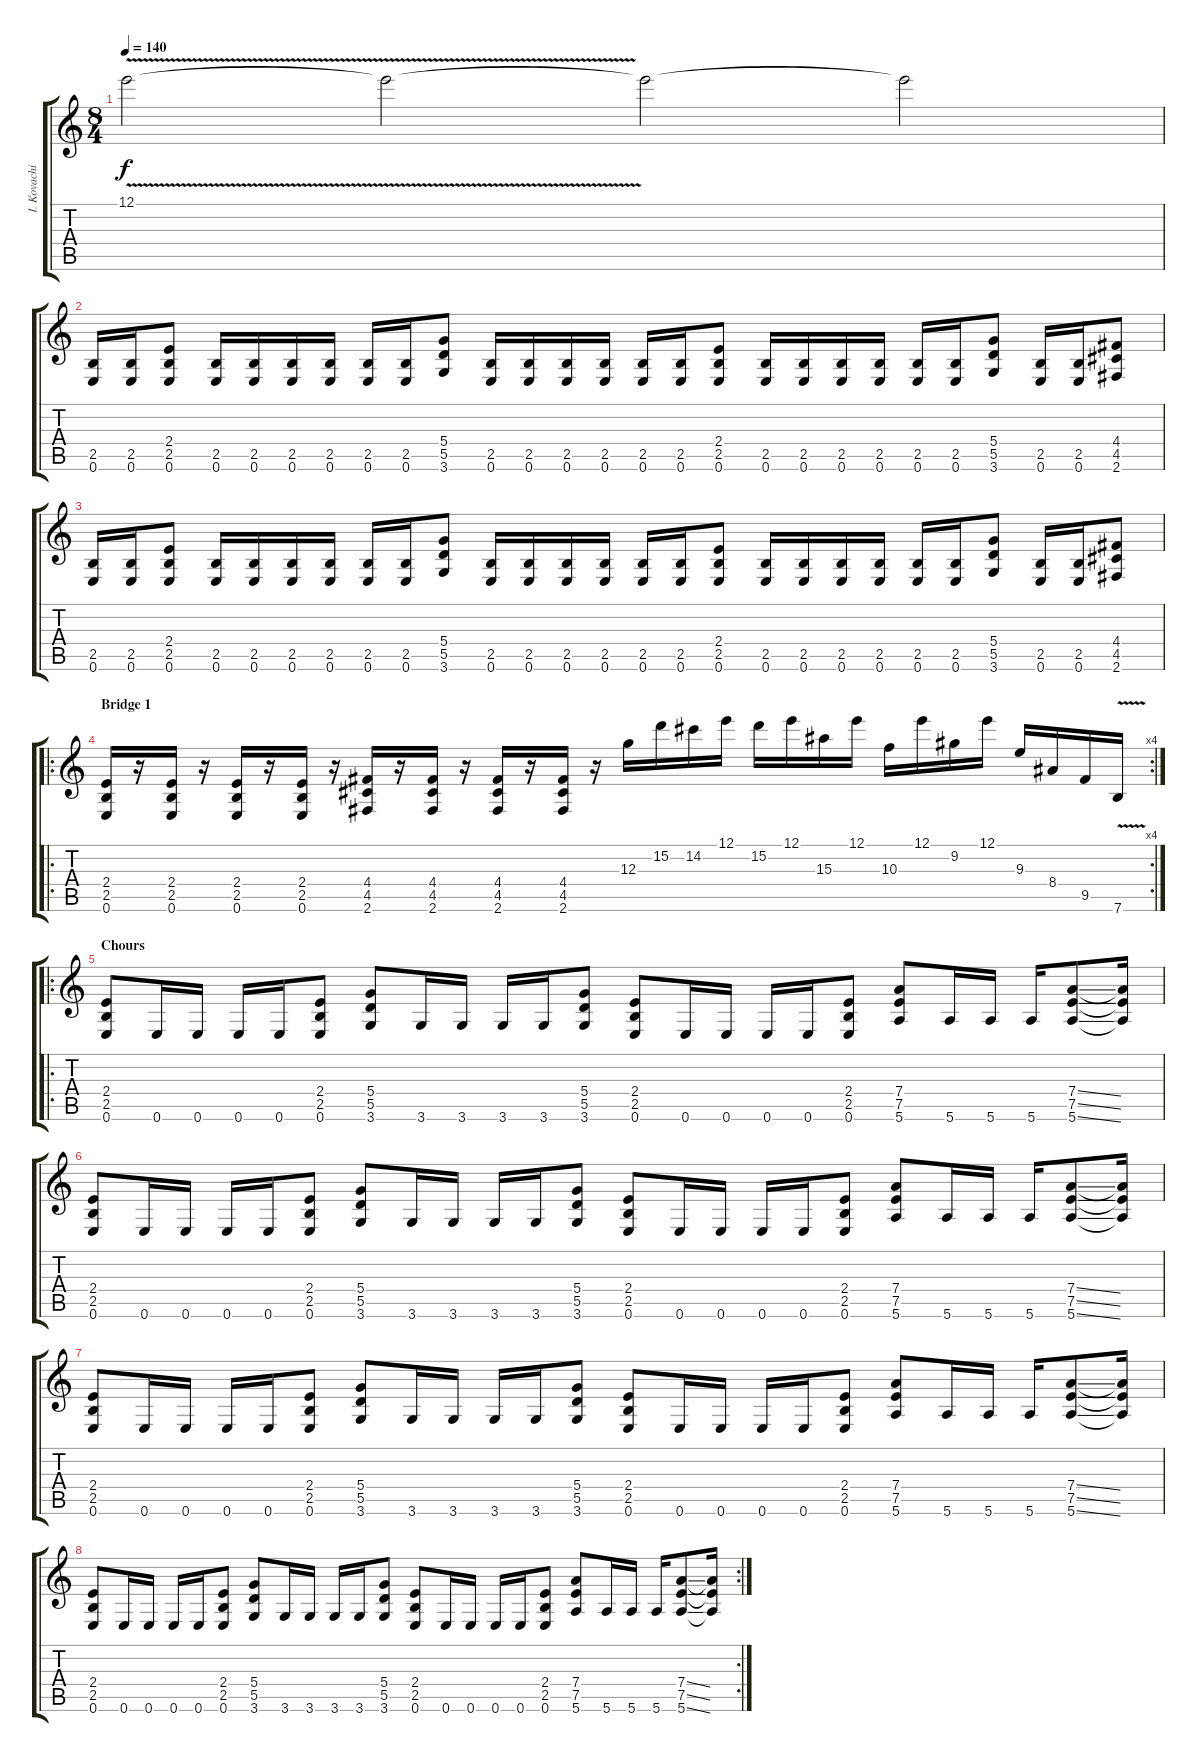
\track ("I. Kovachi" "I. Kovachi") {instrument distortionguitar}
\staff {score tabs}
\tuning (E4 B3 G3 D3 A2 E2) {hide}
\ts (8 4)
\tempo 140
\clef g2
\ks c
12.1{v}.2{dy f} 12.1{t}.2 12.1{t}.2 12.1{t}.2 |
(2.5 0.6).16 (2.5 0.6).16 (2.4 2.5 0.6).8 (2.5 0.6).16 (2.5 0.6).16 (2.5 0.6).16 (2.5 0.6).16 (2.5 0.6).16 (2.5 0.6).16 (5.4 5.5 3.6).8 (2.5 0.6).16 (2.5 0.6).16 (2.5 0.6).16 (2.5 0.6).16 (2.5 0.6).16 (2.5 0.6).16 (2.4 2.5 0.6).8 (2.5 0.6).16 (2.5 0.6).16 (2.5 0.6).16 (2.5 0.6).16 (2.5 0.6).16 (2.5 0.6).16 (5.4 5.5 3.6).8 (2.5 0.6).16 (2.5 0.6).16 (4.4 4.5 2.6).8 |
(2.5 0.6).16 (2.5 0.6).16 (2.4 2.5 0.6).8 (2.5 0.6).16 (2.5 0.6).16 (2.5 0.6).16 (2.5 0.6).16 (2.5 0.6).16 (2.5 0.6).16 (5.4 5.5 3.6).8 (2.5 0.6).16 (2.5 0.6).16 (2.5 0.6).16 (2.5 0.6).16 (2.5 0.6).16 (2.5 0.6).16 (2.4 2.5 0.6).8 (2.5 0.6).16 (2.5 0.6).16 (2.5 0.6).16 (2.5 0.6).16 (2.5 0.6).16 (2.5 0.6).16 (5.4 5.5 3.6).8 (2.5 0.6).16 (2.5 0.6).16 (4.4 4.5 2.6).8 |
\ro
\rc 4
\section ("" "Bridge 1")
(2.4 2.5 0.6).16 r.16 (2.4 2.5 0.6).16 r.16 (2.4 2.5 0.6).16 r.16 (2.4 2.5 0.6).16 r.16 (4.4 4.5 2.6).16 r.16 (4.4 4.5 2.6).16 r.16 (4.4 4.5 2.6).16 r.16 (4.4 4.5 2.6).16 r.16 12.3.16 15.2.16 14.2.16 12.1.16 15.2.16 12.1.16 15.3.16 12.1.16 10.3.16 12.1.16 9.2.16 12.1.16 9.3.16 8.4.16 9.5.16 7.6{v}.16 |
\ro
\section ("" "Chours")
(2.4 2.5 0.6).8 0.6.16 0.6.16 0.6.16 0.6.16 (2.4 2.5 0.6).8 (5.4 5.5 3.6).8 3.6.16 3.6.16 3.6.16 3.6.16 (5.4 5.5 3.6).8 (2.4 2.5 0.6).8 0.6.16 0.6.16 0.6.16 0.6.16 (2.4 2.5 0.6).8 (7.4 7.5 5.6).8 5.6.16 5.6.16 5.6.16 (7.4{ss} 7.5{ss} 5.6{ss}).8 (7.4{t} 7.5{t} 5.6{t}).16 |
(2.4 2.5 0.6).8 0.6.16 0.6.16 0.6.16 0.6.16 (2.4 2.5 0.6).8 (5.4 5.5 3.6).8 3.6.16 3.6.16 3.6.16 3.6.16 (5.4 5.5 3.6).8 (2.4 2.5 0.6).8 0.6.16 0.6.16 0.6.16 0.6.16 (2.4 2.5 0.6).8 (7.4 7.5 5.6).8 5.6.16 5.6.16 5.6.16 (7.4{ss} 7.5{ss} 5.6{ss}).8 (7.4{t} 7.5{t} 5.6{t}).16 |
(2.4 2.5 0.6).8 0.6.16 0.6.16 0.6.16 0.6.16 (2.4 2.5 0.6).8 (5.4 5.5 3.6).8 3.6.16 3.6.16 3.6.16 3.6.16 (5.4 5.5 3.6).8 (2.4 2.5 0.6).8 0.6.16 0.6.16 0.6.16 0.6.16 (2.4 2.5 0.6).8 (7.4 7.5 5.6).8 5.6.16 5.6.16 5.6.16 (7.4{ss} 7.5{ss} 5.6{ss}).8 (7.4{t} 7.5{t} 5.6{t}).16 |
\rc 2
(2.4 2.5 0.6).8 0.6.16 0.6.16 0.6.16 0.6.16 (2.4 2.5 0.6).8 (5.4 5.5 3.6).8 3.6.16 3.6.16 3.6.16 3.6.16 (5.4 5.5 3.6).8 (2.4 2.5 0.6).8 0.6.16 0.6.16 0.6.16 0.6.16 (2.4 2.5 0.6).8 (7.4 7.5 5.6).8 5.6.16 5.6.16 5.6.16 (7.4{ss} 7.5{ss} 5.6{ss}).8 (7.4{t} 7.5{t} 5.6{t}).16
